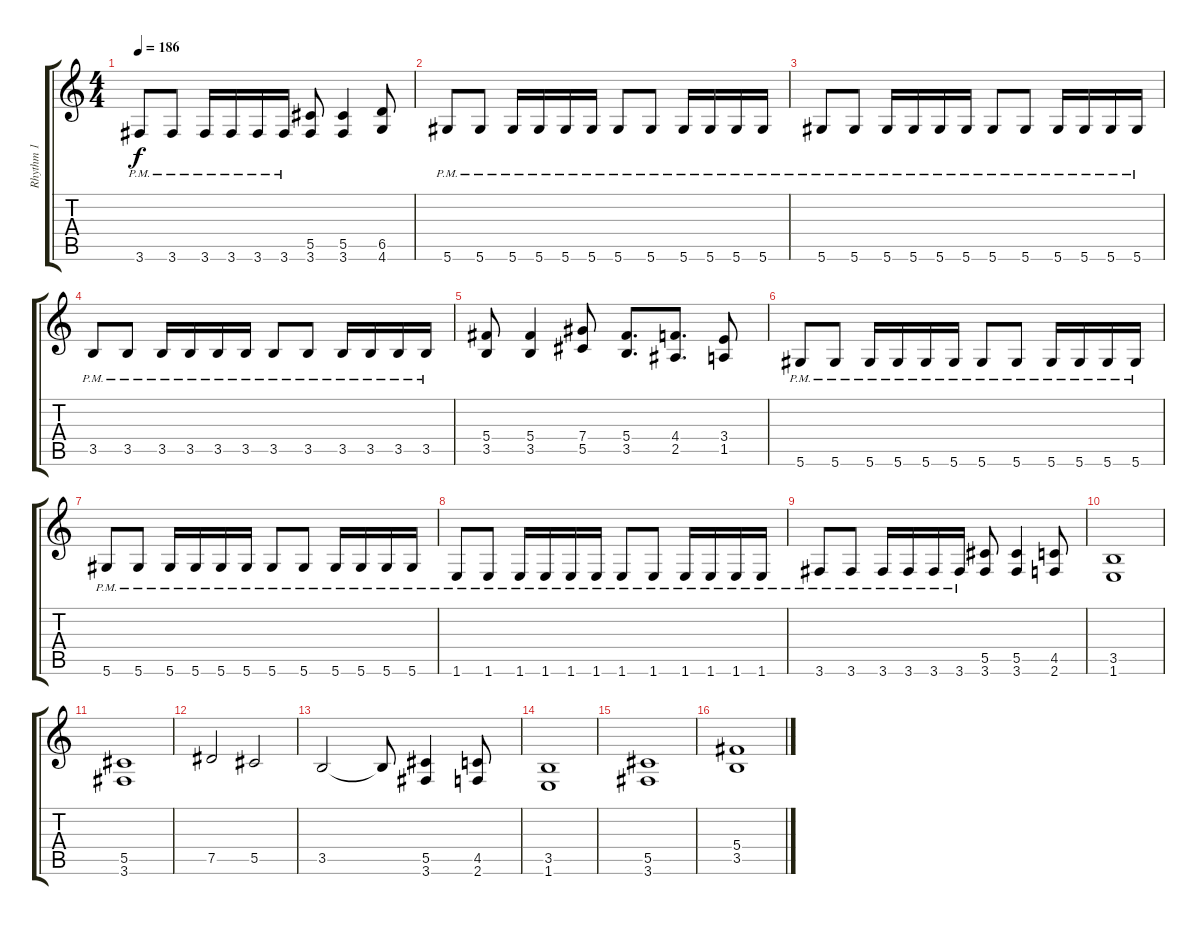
\track ("Rhythm 1" "Rhythm 1") {instrument distortionguitar}
\staff {score tabs}
\tuning (Eb4 Bb3 Gb3 Db3 Ab2 Eb2) {hide}
\ts (4 4)
\tempo 186
\clef g2
\ks c
3.6{pm}.8{dy f} 3.6{pm}.8 3.6{pm}.16 3.6{pm}.16 3.6{pm}.16 3.6{pm}.16 (5.5 3.6).8 (5.5 3.6).4 (6.5 4.6).8 |
5.6{pm}.8 5.6{pm}.8 5.6{pm}.16 5.6{pm}.16 5.6{pm}.16 5.6{pm}.16 5.6{pm}.8 5.6{pm}.8 5.6{pm}.16 5.6{pm}.16 5.6{pm}.16 5.6{pm}.16 |
5.6{pm}.8 5.6{pm}.8 5.6{pm}.16 5.6{pm}.16 5.6{pm}.16 5.6{pm}.16 5.6{pm}.8 5.6{pm}.8 5.6{pm}.16 5.6{pm}.16 5.6{pm}.16 5.6{pm}.16 |
3.5{pm}.8 3.5{pm}.8 3.5{pm}.16 3.5{pm}.16 3.5{pm}.16 3.5{pm}.16 3.5{pm}.8 3.5{pm}.8 3.5{pm}.16 3.5{pm}.16 3.5{pm}.16 3.5{pm}.16 |
(5.4 3.5).8 (5.4 3.5).4 (7.4 5.5).8 (5.4 3.5).8{d} (4.4 2.5).8{d} (3.4 1.5).8 |
5.6{pm}.8 5.6{pm}.8 5.6{pm}.16 5.6{pm}.16 5.6{pm}.16 5.6{pm}.16 5.6{pm}.8 5.6{pm}.8 5.6{pm}.16 5.6{pm}.16 5.6{pm}.16 5.6{pm}.16 |
5.6{pm}.8 5.6{pm}.8 5.6{pm}.16 5.6{pm}.16 5.6{pm}.16 5.6{pm}.16 5.6{pm}.8 5.6{pm}.8 5.6{pm}.16 5.6{pm}.16 5.6{pm}.16 5.6{pm}.16 |
1.6{pm}.8 1.6{pm}.8 1.6{pm}.16 1.6{pm}.16 1.6{pm}.16 1.6{pm}.16 1.6{pm}.8 1.6{pm}.8 1.6{pm}.16 1.6{pm}.16 1.6{pm}.16 1.6{pm}.16 |
3.6{pm}.8 3.6{pm}.8 3.6{pm}.16 3.6{pm}.16 3.6{pm}.16 3.6{pm}.16 (5.5 3.6).8 (5.5 3.6).4 (4.5 2.6).8 |
(3.5 1.6).1 |
(5.5 3.6).1 |
7.5.2 5.5.2 |
3.5.2 3.5{t}.8 (5.5 3.6).4 (4.5 2.6).8 |
(3.5 1.6).1 |
(5.5 3.6).1 |
(5.4 3.5).1
